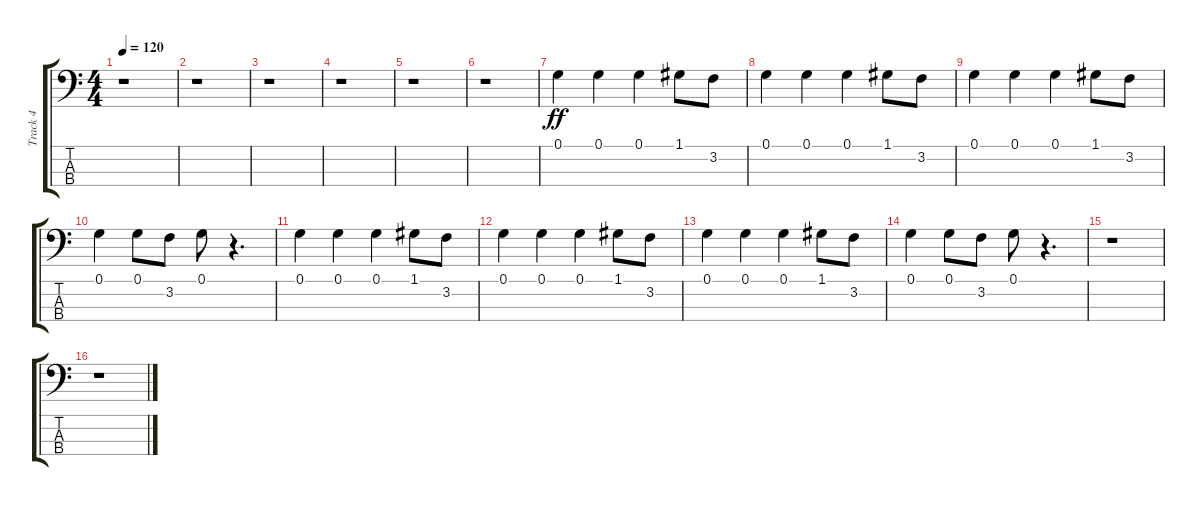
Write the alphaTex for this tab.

\track ("Track 4" "Track 4") {instrument acousticbass}
\staff {score tabs}
\tuning (G2 D2 A1 E1) {hide}
\ts (4 4)
\tempo 120
\clef f4
\ks c
r.1{dy ff} |
r.1 |
r.1 |
r.1 |
r.1 |
r.1 |
0.1.4 0.1.4 0.1.4 1.1.8 3.2.8 |
0.1.4 0.1.4 0.1.4 1.1.8 3.2.8 |
0.1.4 0.1.4 0.1.4 1.1.8 3.2.8 |
0.1.4 0.1.8 3.2.8 0.1.8 r.4{d} |
0.1.4 0.1.4 0.1.4 1.1.8 3.2.8 |
0.1.4 0.1.4 0.1.4 1.1.8 3.2.8 |
0.1.4 0.1.4 0.1.4 1.1.8 3.2.8 |
0.1.4 0.1.8 3.2.8 0.1.8 r.4{d} |
r.1 |
r.1
